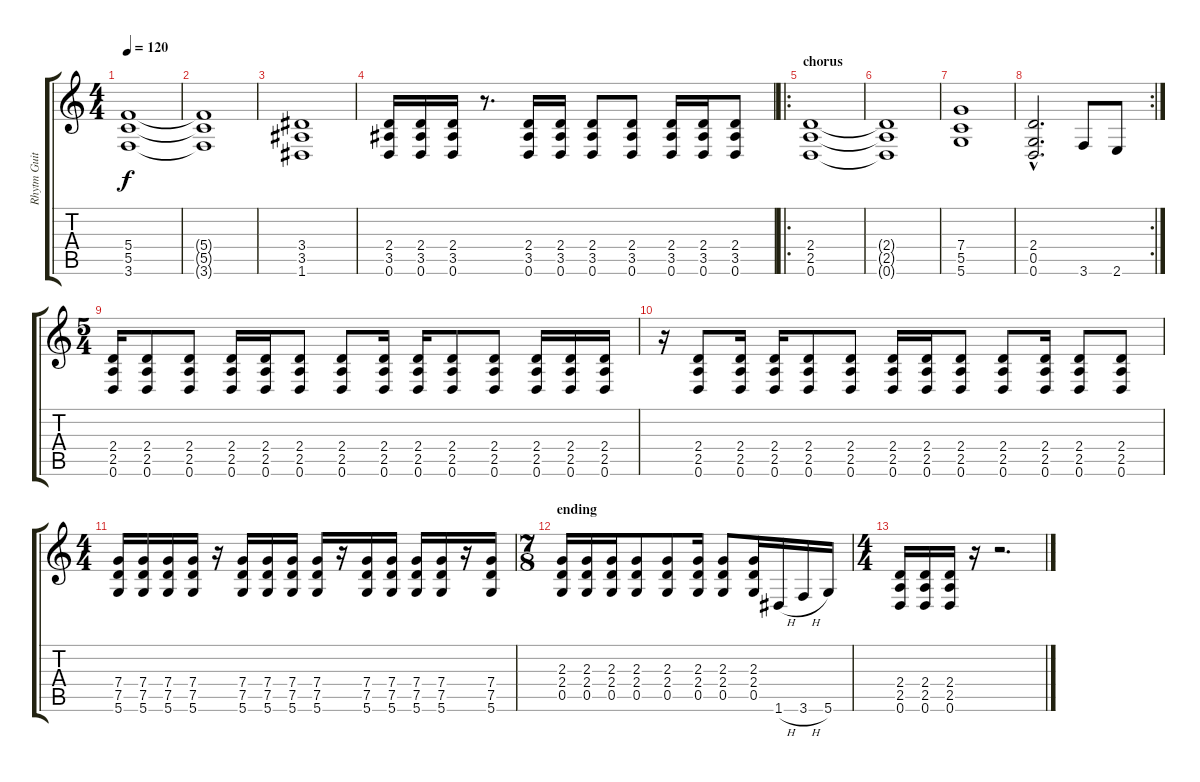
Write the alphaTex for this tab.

\track ("Rhytm Guitar" "Rhytm Guit") {instrument distortionguitar}
\staff {score tabs}
\tuning (D4 A3 F3 C3 G2 D2) {hide}
\ts (4 4)
\tempo 120
\clef g2
\ks c
(5.4 5.5 3.6).1{dy f} |
(5.4{t} 5.5{t} 3.6{t}).1 |
(3.4 3.5 1.6).1 |
(2.4 3.5 0.6).16 (2.4 3.5 0.6).16 (2.4 3.5 0.6).16 r.8{d} (2.4 3.5 0.6).16 (2.4 3.5 0.6).16 (2.4 3.5 0.6).8 (2.4 3.5 0.6).8 (2.4 3.5 0.6).16 (2.4 3.5 0.6).16 (2.4 3.5 0.6).8 |
\ro
\section ("" "chorus")
(2.4 2.5 0.6).1 |
(2.4{t} 2.5{t} 0.6{t}).1 |
(7.4 5.5 5.6).1 |
\rc 2
(2.4{hac} 0.5{hac} 0.6{hac}).2{d} 3.6.8 2.6.8 |
\ts (5 4)
(2.4 2.5 0.6).16 (2.4 2.5 0.6).8 (2.4 2.5 0.6).8 (2.4 2.5 0.6).16 (2.4 2.5 0.6).16 (2.4 2.5 0.6).8 (2.4 2.5 0.6).8 (2.4 2.5 0.6).16 (2.4 2.5 0.6).16 (2.4 2.5 0.6).8 (2.4 2.5 0.6).8 (2.4 2.5 0.6).16 (2.4 2.5 0.6).16 (2.4 2.5 0.6).16 |
r.16 (2.4 2.5 0.6).8 (2.4 2.5 0.6).16 (2.4 2.5 0.6).16 (2.4 2.5 0.6).8 (2.4 2.5 0.6).8 (2.4 2.5 0.6).16 (2.4 2.5 0.6).16 (2.4 2.5 0.6).8 (2.4 2.5 0.6).8 (2.4 2.5 0.6).16 (2.4 2.5 0.6).8 (2.4 2.5 0.6).8 |
\ts (4 4)
(7.4 7.5 5.6).16 (7.4 7.5 5.6).16 (7.4 7.5 5.6).16 (7.4 7.5 5.6).16 r.16 (7.4 7.5 5.6).16 (7.4 7.5 5.6).16 (7.4 7.5 5.6).16 (7.4 7.5 5.6).16 r.16 (7.4 7.5 5.6).16 (7.4 7.5 5.6).16 (7.4 7.5 5.6).16 (7.4 7.5 5.6).16 r.16 (7.4 7.5 5.6).16 |
\ts (7 8)
\section ("" "ending")
(2.3 2.4 0.5).16 (2.3 2.4 0.5).16 (2.3 2.4 0.5).16 (2.3 2.4 0.5).8 (2.3 2.4 0.5).8 (2.3 2.4 0.5).16 (2.3 2.4 0.5).8 (2.3 2.4 0.5).16 1.6{h}.16 3.6{h}.16 5.6.16 |
\ts (4 4)
(2.4 2.5 0.6).16 (2.4 2.5 0.6).16 (2.4 2.5 0.6).16 r.16 r.2{d}
